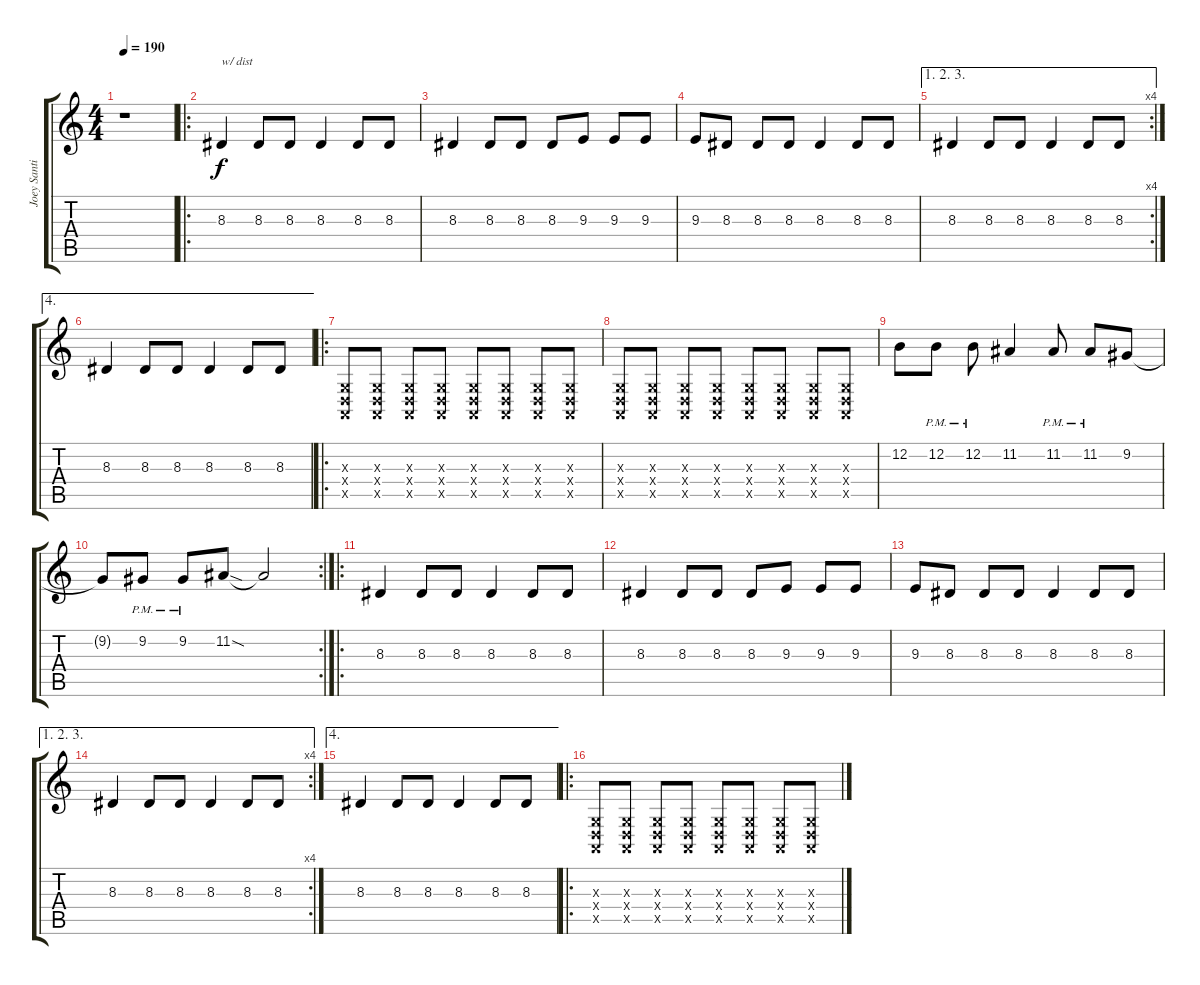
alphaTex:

\track ("Joey Santiago" "Joey Santi") {instrument lead5charang}
\staff {score tabs}
\tuning (E4 B3 G3 D3 A2 E2) {hide}
\ts (4 4)
\tempo 190
\clef g2
\ks c
r.1{dy f} |
\ro
8.3.4{txt "w/ dist"} 8.3.8 8.3.8 8.3.4 8.3.8 8.3.8 |
8.3.4 8.3.8 8.3.8 8.3.8 9.3.8 9.3.8 9.3.8 |
9.3.8 8.3.8 8.3.8 8.3.8 8.3.4 8.3.8 8.3.8 |
\ae (1 2 3)
\rc 4
8.3.4 8.3.8 8.3.8 8.3.4 8.3.8 8.3.8 |
\ae 4
8.3.4 8.3.8 8.3.8 8.3.4 8.3.8 8.3.8 |
\ro
(0.3{x} 0.4{x} 0.5{x}).8 (0.3{x} 0.4{x} 0.5{x}).8 (0.3{x} 0.4{x} 0.5{x}).8 (0.3{x} 0.4{x} 0.5{x}).8 (0.3{x} 0.4{x} 0.5{x}).8 (0.3{x} 0.4{x} 0.5{x}).8 (0.3{x} 0.4{x} 0.5{x}).8 (0.3{x} 0.4{x} 0.5{x}).8 |
(0.3{x} 0.4{x} 0.5{x}).8 (0.3{x} 0.4{x} 0.5{x}).8 (0.3{x} 0.4{x} 0.5{x}).8 (0.3{x} 0.4{x} 0.5{x}).8 (0.3{x} 0.4{x} 0.5{x}).8 (0.3{x} 0.4{x} 0.5{x}).8 (0.3{x} 0.4{x} 0.5{x}).8 (0.3{x} 0.4{x} 0.5{x}).8 |
12.2.8 12.2{pm}.8 12.2{pm}.8 11.2.4 11.2{pm}.8 11.2{pm}.8 9.2.8 |
\rc 2
9.2{t}.8 9.2{pm}.8 9.2{pm}.8 11.2{sod}.8 11.2{t}.2 |
\ro
8.3.4 8.3.8 8.3.8 8.3.4 8.3.8 8.3.8 |
8.3.4 8.3.8 8.3.8 8.3.8 9.3.8 9.3.8 9.3.8 |
9.3.8 8.3.8 8.3.8 8.3.8 8.3.4 8.3.8 8.3.8 |
\ae (1 2 3)
\rc 4
8.3.4 8.3.8 8.3.8 8.3.4 8.3.8 8.3.8 |
\ae 4
8.3.4 8.3.8 8.3.8 8.3.4 8.3.8 8.3.8 |
\ro
(0.3{x} 0.4{x} 0.5{x}).8 (0.3{x} 0.4{x} 0.5{x}).8 (0.3{x} 0.4{x} 0.5{x}).8 (0.3{x} 0.4{x} 0.5{x}).8 (0.3{x} 0.4{x} 0.5{x}).8 (0.3{x} 0.4{x} 0.5{x}).8 (0.3{x} 0.4{x} 0.5{x}).8 (0.3{x} 0.4{x} 0.5{x}).8
